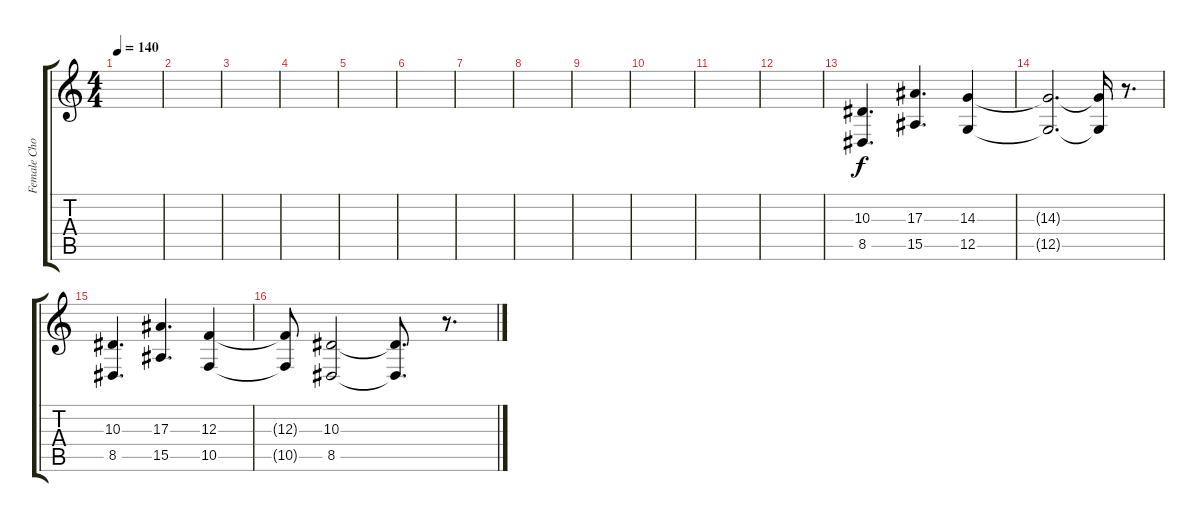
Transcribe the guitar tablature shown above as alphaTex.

\track ("Female Chorus" "Female Cho") {instrument fx7echoes}
\staff {score tabs}
\tuning (D4 A3 F3 C3 G2 C2) {hide}
\ts (4 4)
\tempo 140
\clef g2
\ks c
|
|
|
|
|
|
|
|
|
|
|
|
(10.3 8.5).4{d} (17.3 15.5).4{d} (14.3 12.5).4 |
(14.3{t} 12.5{t}).2{d} (14.3{t} 12.5{t}).16 r.8{d} |
(10.3 8.5).4{d} (17.3 15.5).4{d} (12.3 10.5).4 |
(12.3{t} 10.5{t}).8 (10.3 8.5).2 (10.3{t} 8.5{t}).8{d} r.8{d}
